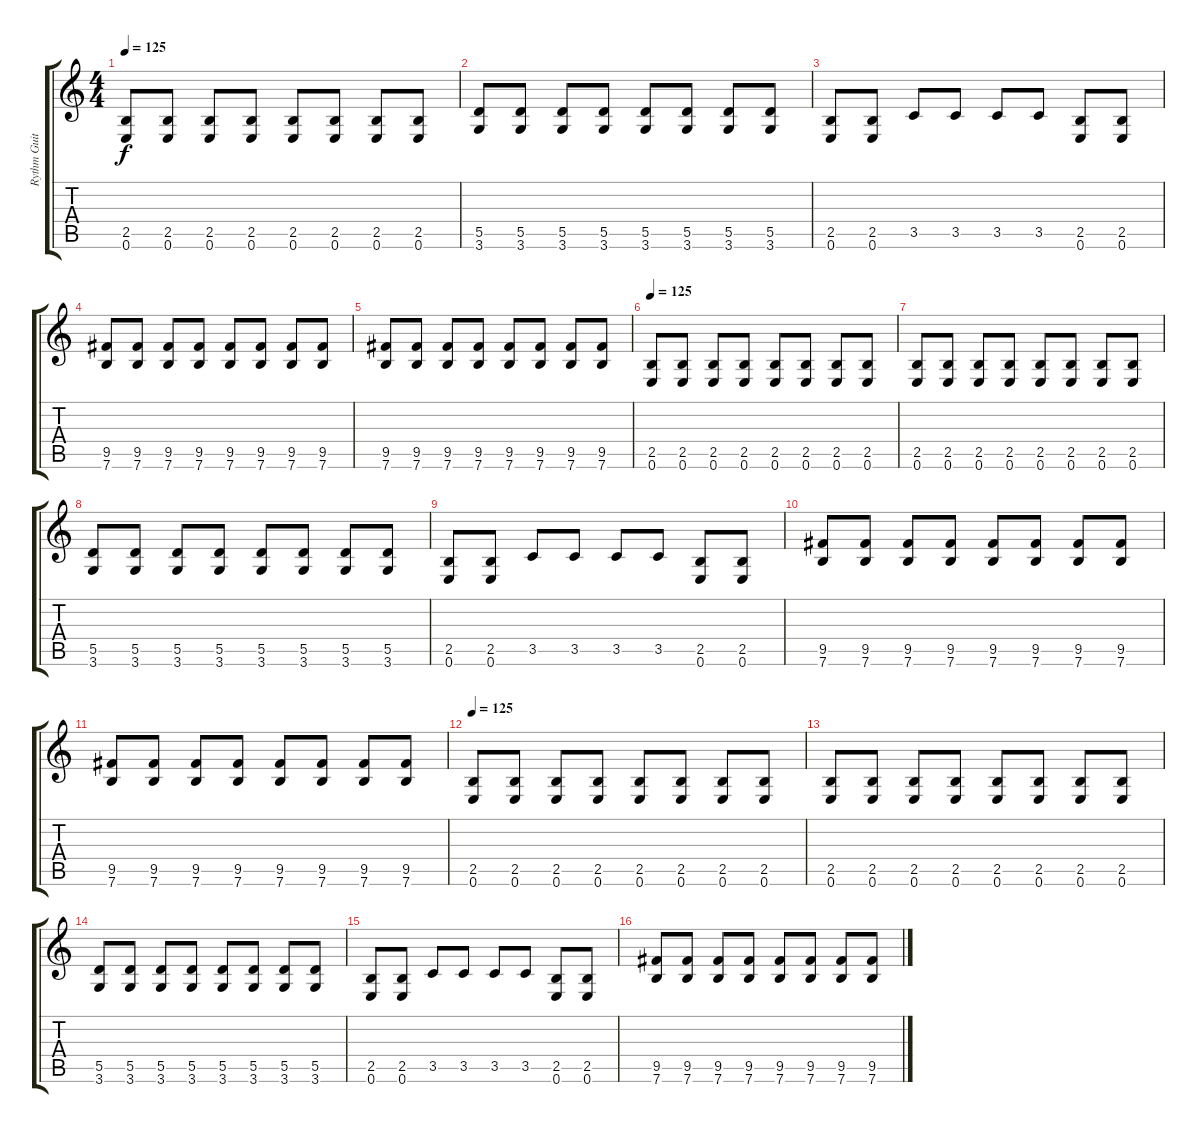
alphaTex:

\track ("Rythm Guitar / Wowa" "Rythm Guit") {instrument distortionguitar}
\staff {score tabs}
\tuning (E4 B3 G3 D3 A2 E2) {hide}
\ts (4 4)
\tempo 125
\clef g2
\ks c
(2.5 0.6).8{dy f} (2.5 0.6).8 (2.5 0.6).8 (2.5 0.6).8 (2.5 0.6).8 (2.5 0.6).8 (2.5 0.6).8 (2.5 0.6).8 |
(5.5 3.6).8 (5.5 3.6).8 (5.5 3.6).8 (5.5 3.6).8 (5.5 3.6).8 (5.5 3.6).8 (5.5 3.6).8 (5.5 3.6).8 |
(2.5 0.6).8 (2.5 0.6).8 3.5.8 3.5.8 3.5.8 3.5.8 (2.5 0.6).8 (2.5 0.6).8 |
(9.5 7.6).8 (9.5 7.6).8 (9.5 7.6).8 (9.5 7.6).8 (9.5 7.6).8 (9.5 7.6).8 (9.5 7.6).8 (9.5 7.6).8 |
(9.5 7.6).8 (9.5 7.6).8 (9.5 7.6).8 (9.5 7.6).8 (9.5 7.6).8 (9.5 7.6).8 (9.5 7.6).8 (9.5 7.6).8 |
\tempo 125
(2.5 0.6).8 (2.5 0.6).8 (2.5 0.6).8 (2.5 0.6).8 (2.5 0.6).8 (2.5 0.6).8 (2.5 0.6).8 (2.5 0.6).8 |
(2.5 0.6).8 (2.5 0.6).8 (2.5 0.6).8 (2.5 0.6).8 (2.5 0.6).8 (2.5 0.6).8 (2.5 0.6).8 (2.5 0.6).8 |
(5.5 3.6).8 (5.5 3.6).8 (5.5 3.6).8 (5.5 3.6).8 (5.5 3.6).8 (5.5 3.6).8 (5.5 3.6).8 (5.5 3.6).8 |
(2.5 0.6).8 (2.5 0.6).8 3.5.8 3.5.8 3.5.8 3.5.8 (2.5 0.6).8 (2.5 0.6).8 |
(9.5 7.6).8 (9.5 7.6).8 (9.5 7.6).8 (9.5 7.6).8 (9.5 7.6).8 (9.5 7.6).8 (9.5 7.6).8 (9.5 7.6).8 |
(9.5 7.6).8 (9.5 7.6).8 (9.5 7.6).8 (9.5 7.6).8 (9.5 7.6).8 (9.5 7.6).8 (9.5 7.6).8 (9.5 7.6).8 |
\tempo 125
(2.5 0.6).8 (2.5 0.6).8 (2.5 0.6).8 (2.5 0.6).8 (2.5 0.6).8 (2.5 0.6).8 (2.5 0.6).8 (2.5 0.6).8 |
(2.5 0.6).8 (2.5 0.6).8 (2.5 0.6).8 (2.5 0.6).8 (2.5 0.6).8 (2.5 0.6).8 (2.5 0.6).8 (2.5 0.6).8 |
(5.5 3.6).8 (5.5 3.6).8 (5.5 3.6).8 (5.5 3.6).8 (5.5 3.6).8 (5.5 3.6).8 (5.5 3.6).8 (5.5 3.6).8 |
(2.5 0.6).8 (2.5 0.6).8 3.5.8 3.5.8 3.5.8 3.5.8 (2.5 0.6).8 (2.5 0.6).8 |
(9.5 7.6).8 (9.5 7.6).8 (9.5 7.6).8 (9.5 7.6).8 (9.5 7.6).8 (9.5 7.6).8 (9.5 7.6).8 (9.5 7.6).8
